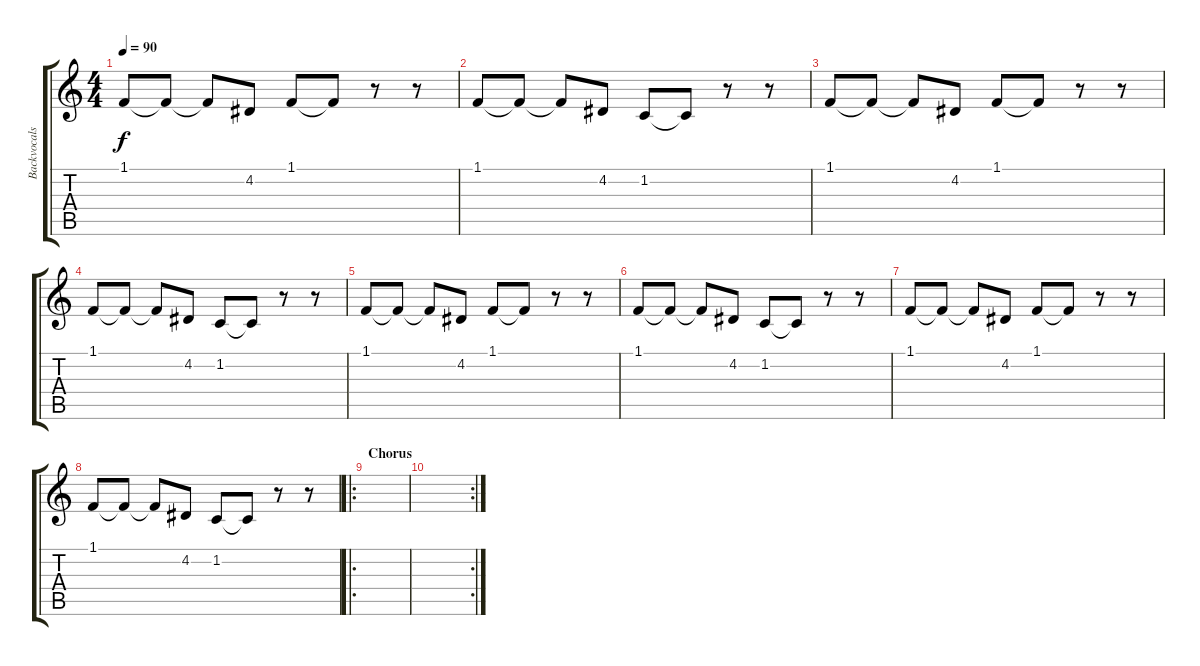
\track ("Backvocals (Noodles)" "Backvocals") {instrument piccolo}
\staff {score tabs}
\tuning (E4 B3 G3 D3 A2 E2) {hide}
\ts (4 4)
\tempo 90
\clef g2
\ks c
1.1.8{dy f} 1.1{t}.8 1.1{t}.8 4.2.8 1.1.8 1.1{t}.8 r.8 r.8 |
1.1.8 1.1{t}.8 1.1{t}.8 4.2.8 1.2.8 1.2{t}.8 r.8 r.8 |
1.1.8 1.1{t}.8 1.1{t}.8 4.2.8 1.1.8 1.1{t}.8 r.8 r.8 |
1.1.8 1.1{t}.8 1.1{t}.8 4.2.8 1.2.8 1.2{t}.8 r.8 r.8 |
1.1.8 1.1{t}.8 1.1{t}.8 4.2.8 1.1.8 1.1{t}.8 r.8 r.8 |
1.1.8 1.1{t}.8 1.1{t}.8 4.2.8 1.2.8 1.2{t}.8 r.8 r.8 |
1.1.8 1.1{t}.8 1.1{t}.8 4.2.8 1.1.8 1.1{t}.8 r.8 r.8 |
1.1.8 1.1{t}.8 1.1{t}.8 4.2.8 1.2.8 1.2{t}.8 r.8 r.8 |
\ro
\section ("" "Chorus")
|
\rc 2
